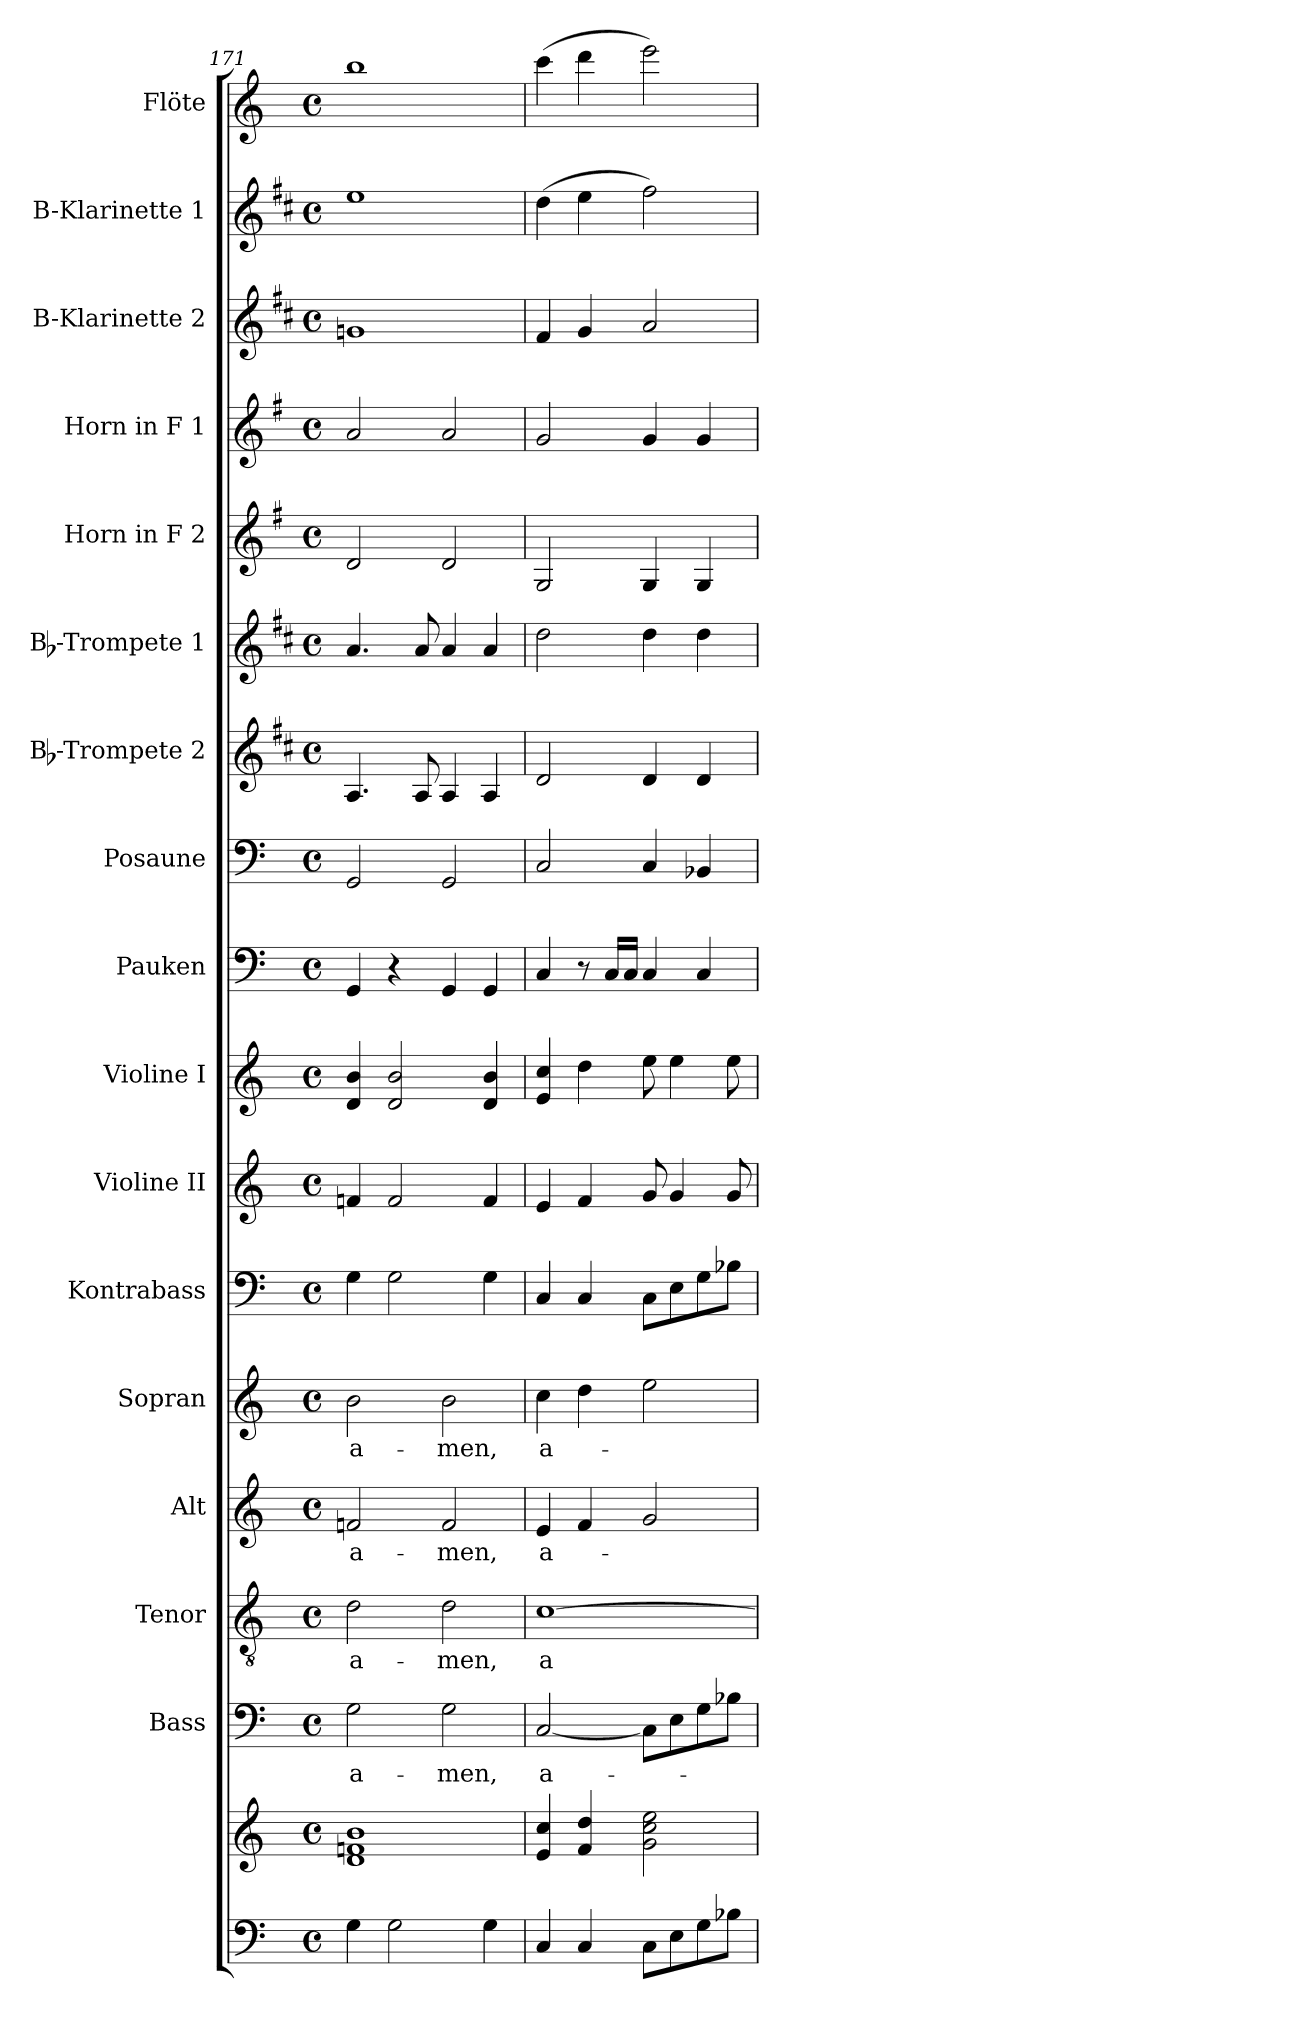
**kern	**kern	**kern	**text	**kern	**text	**kern	**text	**kern	**text	**kern	**kern	**kern	**kern	**kern	**kern	**kern	**kern	**kern	**kern	**kern	**kern
*part17	*part17	*part16	*part16	*part15	*part15	*part14	*part14	*part13	*part13	*part12	*part11	*part10	*part9	*part8	*part7	*part6	*part5	*part4	*part3	*part2	*part1
*staff18	*staff17	*staff16	*staff16	*staff15	*staff15	*staff14	*staff14	*staff13	*staff13	*staff12	*staff11	*staff10	*staff9	*staff8	*staff7	*staff6	*staff5	*staff4	*staff3	*staff2	*staff1
*	*	*I"Bass	*	*I"Tenor	*	*I"Alt	*	*I"Sopran	*	*I"Kontrabass	*I"Violine II	*I"Violine I	*I"Pauken	*I"Posaune	*I"Bb-Trompete 2	*I"Bb-Trompete 1	*I"Horn in F 2	*I"Horn in F 1	*I"B-Klarinette 2	*I"B-Klarinette 1	*I"Flöte
*	*	*I'B.	*	*I'T.	*	*I'A.	*	*I'S.	*	*I'Kb.	*I'Vl. II	*I'Vl. I	*I'Pk.	*I'Pos.	*I'Bb Trp. 2	*I'Bb Trp. 1	*I'Hrn. 2	*I'Hrn. 1	*I'B Kl. 2	*I'B Kl. 1	*I'Fl.
*clefF4	*clefG2	*clefF4	*	*clefGv2	*	*clefG2	*	*clefG2	*	*clefF4	*clefG2	*clefG2	*clefF4	*clefF4	*clefG2	*clefG2	*clefG2	*clefG2	*clefG2	*clefG2	*clefG2
*	*	*	*	*	*	*	*	*	*	*ITrd7c12	*	*	*	*	*ITrd1c2	*ITrd1c2	*ITrd4c7	*ITrd4c7	*ITrd1c2	*ITrd1c2	*
*k[]	*k[]	*k[]	*	*k[]	*	*k[]	*	*k[]	*	*k[]	*k[]	*k[]	*k[]	*k[]	*k[]	*k[]	*k[]	*k[]	*k[]	*k[]	*k[]
*C:	*C:	*C:	*	*C:	*	*C:	*	*C:	*	*C:	*C:	*C:	*C:	*C:	*C:	*C:	*C:	*C:	*C:	*C:	*C:
*M4/4	*M4/4	*M4/4	*	*M4/4	*	*M4/4	*	*M4/4	*	*M4/4	*M4/4	*M4/4	*M4/4	*M4/4	*M4/4	*M4/4	*M4/4	*M4/4	*M4/4	*M4/4	*M4/4
*met(c)	*met(c)	*met(c)	*	*met(c)	*	*met(c)	*	*met(c)	*	*met(c)	*met(c)	*met(c)	*met(c)	*met(c)	*met(c)	*met(c)	*met(c)	*met(c)	*met(c)	*met(c)	*met(c)
=171	=171	=171	=171	=171	=171	=171	=171	=171	=171	=171	=171	=171	=171	=171	=171	=171	=171	=171	=171	=171	=171
!	!	!	!LO:LY:b	!	!LO:LY:b	!	!LO:LY:b	!	!LO:LY:b	!	!	!	!	!	!	!	!	!	!	!	!
4G\	1d 1fn 1b	2G\	a-	2d\	a-	2fn/	a-	2b\	a-	4GG\	4fn/	4d/ 4b/	4GG/	2GG/	4.G/	4.g/	2G/	2d/	1fn	1dd	1bb
2G\	.	.	.	.	.	.	.	.	.	2GG\	2f/	2d/ 2b/	4r	.	.	.	.	.	.	.	.
.	.	.	.	.	.	.	.	.	.	.	.	.	.	.	8G/	8g/	.	.	.	.	.
!	!	!	!LO:LY:b	!	!LO:LY:b	!	!LO:LY:b	!	!LO:LY:b	!	!	!	!	!	!	!	!	!	!	!	!
.	.	2G\	-men,	2d\	-men,	2f/	-men,	2b\	-men,	.	.	.	4GG/	2GG/	4G/	4g/	2G/	2d/	.	.	.
4G\	.	.	.	.	.	.	.	.	.	4GG\	4f/	4d/ 4b/	4GG/	.	4G/	4g/	.	.	.	.	.
!!LO:PB:g=z
=172	=172	=172	=172	=172	=172	=172	=172	=172	=172	=172	=172	=172	=172	=172	=172	=172	=172	=172	=172	=172	=172
!	!	!	!LO:LY:b	!	!LO:LY:b	!	!LO:LY:b	!	!LO:LY:b	!	!	!	!	!	!	!	!	!	!	!	!
4C/	4e/ 4cc/	[2C/	a-	[1c	a-	4e/	a-	4cc\	a-	4CC/	4e/	4e/ 4cc/	4C/	2C/	2c/	2cc\	2C/	2c/	4e/	(>4cc\	(>4ccc\
4C/	4f/ 4dd/	.	.	.	.	4f/	.	4dd\	.	4CC/	4f/	4dd\	8r	.	.	.	.	.	4f/	4dd\	4ddd\
.	.	.	.	.	.	.	.	.	.	.	.	.	16C/LL	.	.	.	.	.	.	.	.
.	.	.	.	.	.	.	.	.	.	.	.	.	16C/JJ	.	.	.	.	.	.	.	.
8C\L	2g\ 2cc\ 2ee\	8C\L]	.	.	.	2g/	.	2ee\	.	8CC\L	8g/	8ee\	4C/	4C/	4c/	4cc\	4C/	4c/	2g/	2ee\)	2eee\)
8E\	.	8E\	.	.	.	.	.	.	.	8EE\	4g/	4ee\	.	.	.	.	.	.	.	.	.
8G\	.	8G\	.	.	.	.	.	.	.	8GG\	.	.	4C/	4BB-X/	4c/	4cc\	4C/	4c/	.	.	.
8B-X\J	.	8B-X\J	.	.	.	.	.	.	.	8BB-X\J	8g/	8ee\	.	.	.	.	.	.	.	.	.
=	=	=	=	=	=	=	=	=	=	=	=	=	=	=	=	=	=	=	=	=	=
*-	*-	*-	*-	*-	*-	*-	*-	*-	*-	*-	*-	*-	*-	*-	*-	*-	*-	*-	*-	*-	*-
